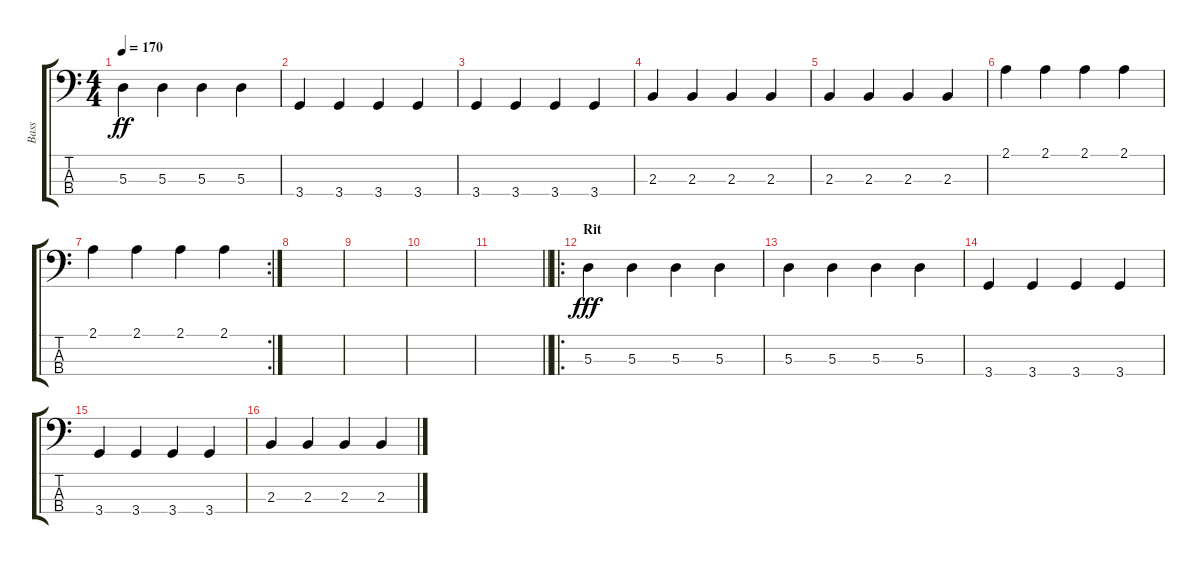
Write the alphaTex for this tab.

\track ("Bass" "Bass") {instrument electricbasspick}
\staff {score tabs}
\tuning (G2 D2 A1 E1) {hide}
\ts (4 4)
\tempo 170
\clef f4
\ks c
5.3.4{dy ff} 5.3.4 5.3.4 5.3.4 |
3.4.4 3.4.4 3.4.4 3.4.4 |
3.4.4 3.4.4 3.4.4 3.4.4 |
2.3.4 2.3.4 2.3.4 2.3.4 |
2.3.4 2.3.4 2.3.4 2.3.4 |
2.1.4 2.1.4 2.1.4 2.1.4 |
\rc 2
2.1.4 2.1.4 2.1.4 2.1.4 |
|
|
|
\barLineRight lightlight
|
\ro
\section ("" "Rit")
5.3.4{dy fff} 5.3.4 5.3.4 5.3.4 |
5.3.4 5.3.4 5.3.4 5.3.4 |
3.4.4 3.4.4 3.4.4 3.4.4 |
3.4.4 3.4.4 3.4.4 3.4.4 |
2.3.4 2.3.4 2.3.4 2.3.4
